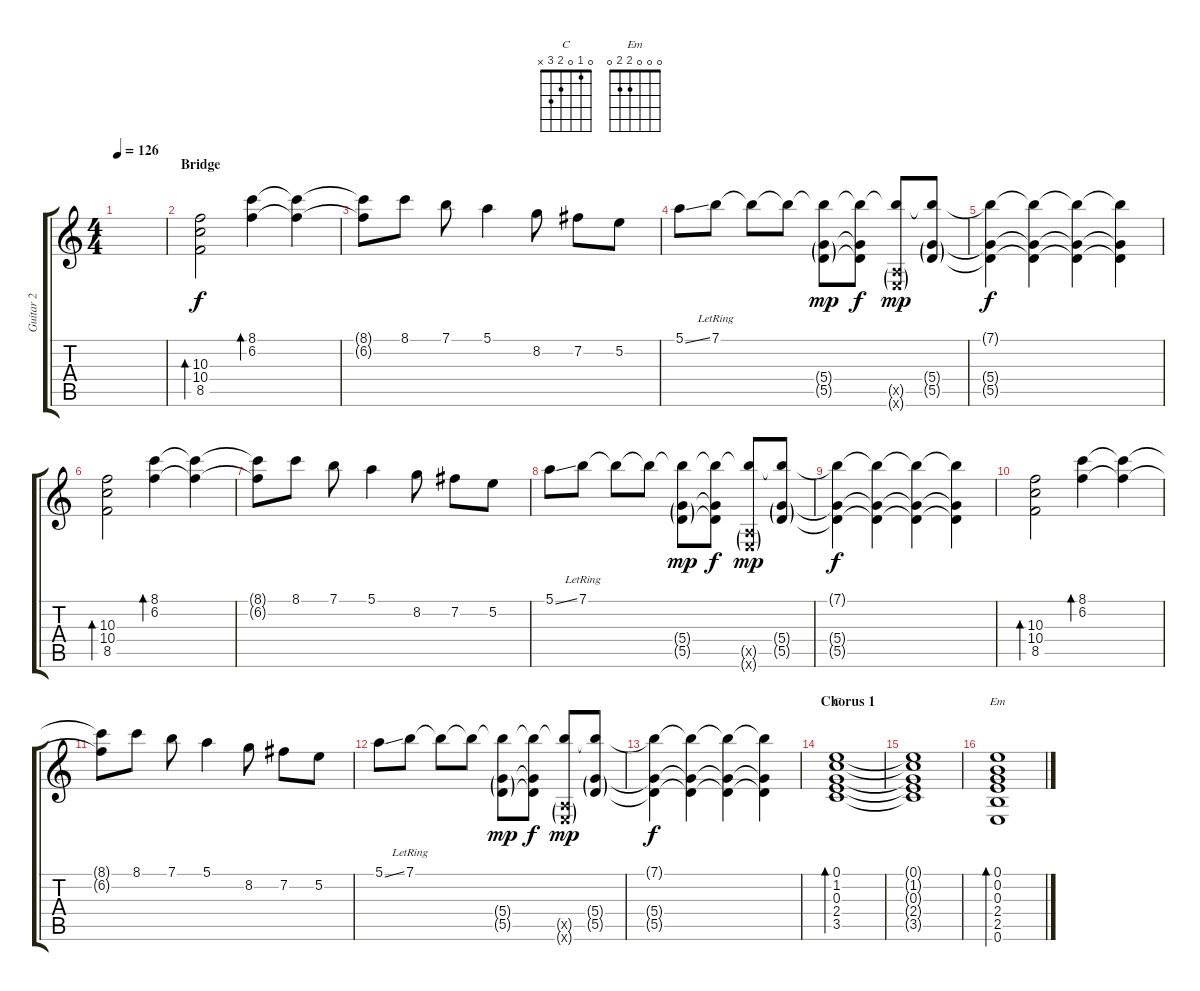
\track ("Guitar 2" "Guitar 2") {instrument electricguitarjazz}
\staff {score tabs}
\tuning (E4 B3 G3 D3 A2 E2) {hide}
\chord ("C" 0 1 0 2 3 x)
\chord ("Em" 0 0 0 2 2 0)
\ts (4 4)
\tempo 126
\clef g2
\ks c
|
\section ("" "Bridge")
(10.3 10.4 8.5).2{bd 120} (8.1 6.2).4{bd 120} (8.1{t} 6.2{t}).4 |
(8.1{t} 6.2{t}).8 8.1.8 7.1.8 5.1.4 8.2.8 7.2.8 5.2.8 |
5.1{ss}.8 7.1{lr}.8 7.1{t}.8 7.1{t}.8 (7.1{t} 5.4{g} 5.5{g}).8{dy mp} (7.1{t} 5.4{t} 5.5{t}).8{dy f} (7.1{t} 0.5{g x} 0.6{g x}).8{dy mp} (7.1{t} 5.4{g} 5.5{g}).8 |
(7.1{t} 5.4{t} 5.5{t}).4{dy f} (7.1{t} 5.4{t} 5.5{t}).4 (7.1{t} 5.4{t} 5.5{t}).4 (7.1{t} 5.4{t} 5.5{t}).4 |
(10.3 10.4 8.5).2{bd 120} (8.1 6.2).4{bd 120} (8.1{t} 6.2{t}).4 |
(8.1{t} 6.2{t}).8 8.1.8 7.1.8 5.1.4 8.2.8 7.2.8 5.2.8 |
5.1{ss}.8 7.1{lr}.8 7.1{t}.8 7.1{t}.8 (7.1{t} 5.4{g} 5.5{g}).8{dy mp} (7.1{t} 5.4{t} 5.5{t}).8{dy f} (7.1{t} 0.5{g x} 0.6{g x}).8{dy mp} (7.1{t} 5.4{g} 5.5{g}).8 |
(7.1{t} 5.4{t} 5.5{t}).4{dy f} (7.1{t} 5.4{t} 5.5{t}).4 (7.1{t} 5.4{t} 5.5{t}).4 (7.1{t} 5.4{t} 5.5{t}).4 |
(10.3 10.4 8.5).2{bd 120} (8.1 6.2).4{bd 120} (8.1{t} 6.2{t}).4 |
(8.1{t} 6.2{t}).8 8.1.8 7.1.8 5.1.4 8.2.8 7.2.8 5.2.8 |
5.1{ss}.8 7.1{lr}.8 7.1{t}.8 7.1{t}.8 (7.1{t} 5.4{g} 5.5{g}).8{dy mp} (7.1{t} 5.4{t} 5.5{t}).8{dy f} (7.1{t} 0.5{g x} 0.6{g x}).8{dy mp} (7.1{t} 5.4{g} 5.5{g}).8 |
(7.1{t} 5.4{t} 5.5{t}).4{dy f} (7.1{t} 5.4{t} 5.5{t}).4 (7.1{t} 5.4{t} 5.5{t}).4 (7.1{t} 5.4{t} 5.5{t}).4 |
\section ("" "Chorus 1")
(0.1 1.2 0.3 2.4 3.5).1{bd 120 ch "C"} |
(0.1{t} 1.2{t} 0.3{t} 2.4{t} 3.5{t}).1 |
(0.1 0.2 0.3 2.4 2.5 0.6).1{bd 120 ch "Em"}
